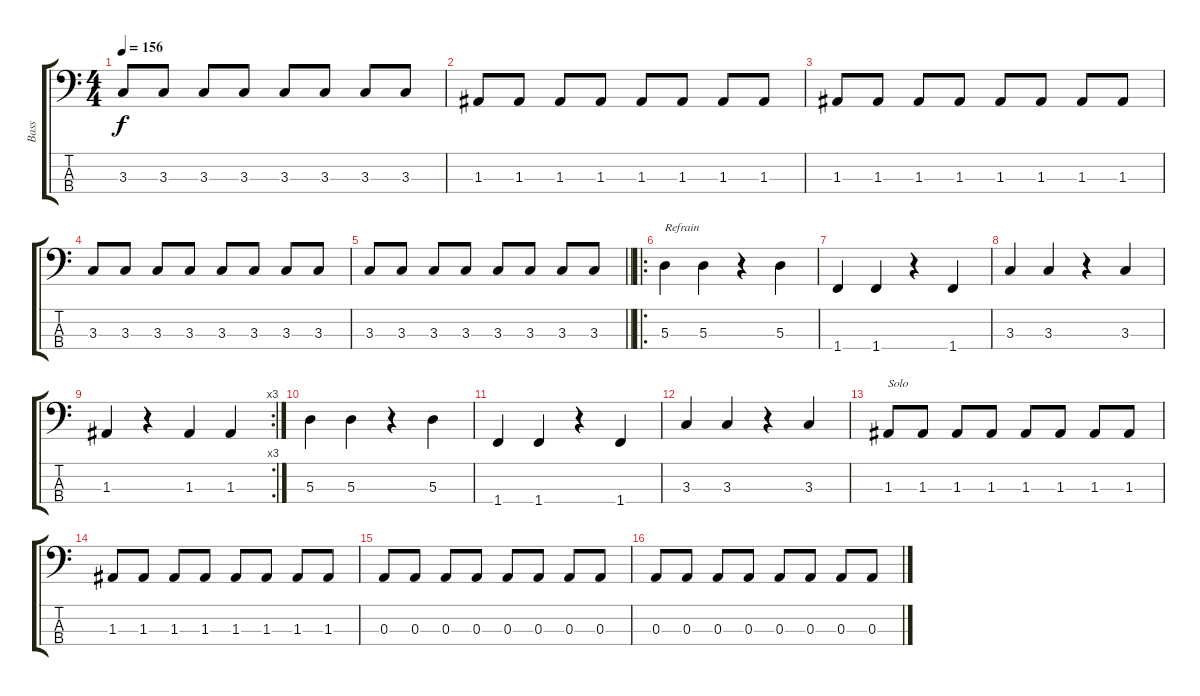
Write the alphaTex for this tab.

\track ("Bass" "Bass") {instrument electricbassfinger}
\staff {score tabs}
\tuning (G2 D2 A1 E1) {hide}
\ts (4 4)
\tempo 156
\clef f4
\ks c
3.3.8{dy f} 3.3.8 3.3.8 3.3.8 3.3.8 3.3.8 3.3.8 3.3.8 |
1.3.8 1.3.8 1.3.8 1.3.8 1.3.8 1.3.8 1.3.8 1.3.8 |
1.3.8 1.3.8 1.3.8 1.3.8 1.3.8 1.3.8 1.3.8 1.3.8 |
3.3.8 3.3.8 3.3.8 3.3.8 3.3.8 3.3.8 3.3.8 3.3.8 |
\barLineRight lightlight
3.3.8 3.3.8 3.3.8 3.3.8 3.3.8 3.3.8 3.3.8 3.3.8 |
\ro
5.3.4{txt "Refrain"} 5.3.4 r.4 5.3.4 |
1.4.4 1.4.4 r.4 1.4.4 |
3.3.4 3.3.4 r.4 3.3.4 |
\rc 3
1.3.4 r.4 1.3.4 1.3.4 |
5.3.4 5.3.4 r.4 5.3.4 |
1.4.4 1.4.4 r.4 1.4.4 |
3.3.4 3.3.4 r.4 3.3.4 |
1.3.8{txt "Solo"} 1.3.8 1.3.8 1.3.8 1.3.8 1.3.8 1.3.8 1.3.8 |
1.3.8 1.3.8 1.3.8 1.3.8 1.3.8 1.3.8 1.3.8 1.3.8 |
0.3.8 0.3.8 0.3.8 0.3.8 0.3.8 0.3.8 0.3.8 0.3.8 |
0.3.8 0.3.8 0.3.8 0.3.8 0.3.8 0.3.8 0.3.8 0.3.8
